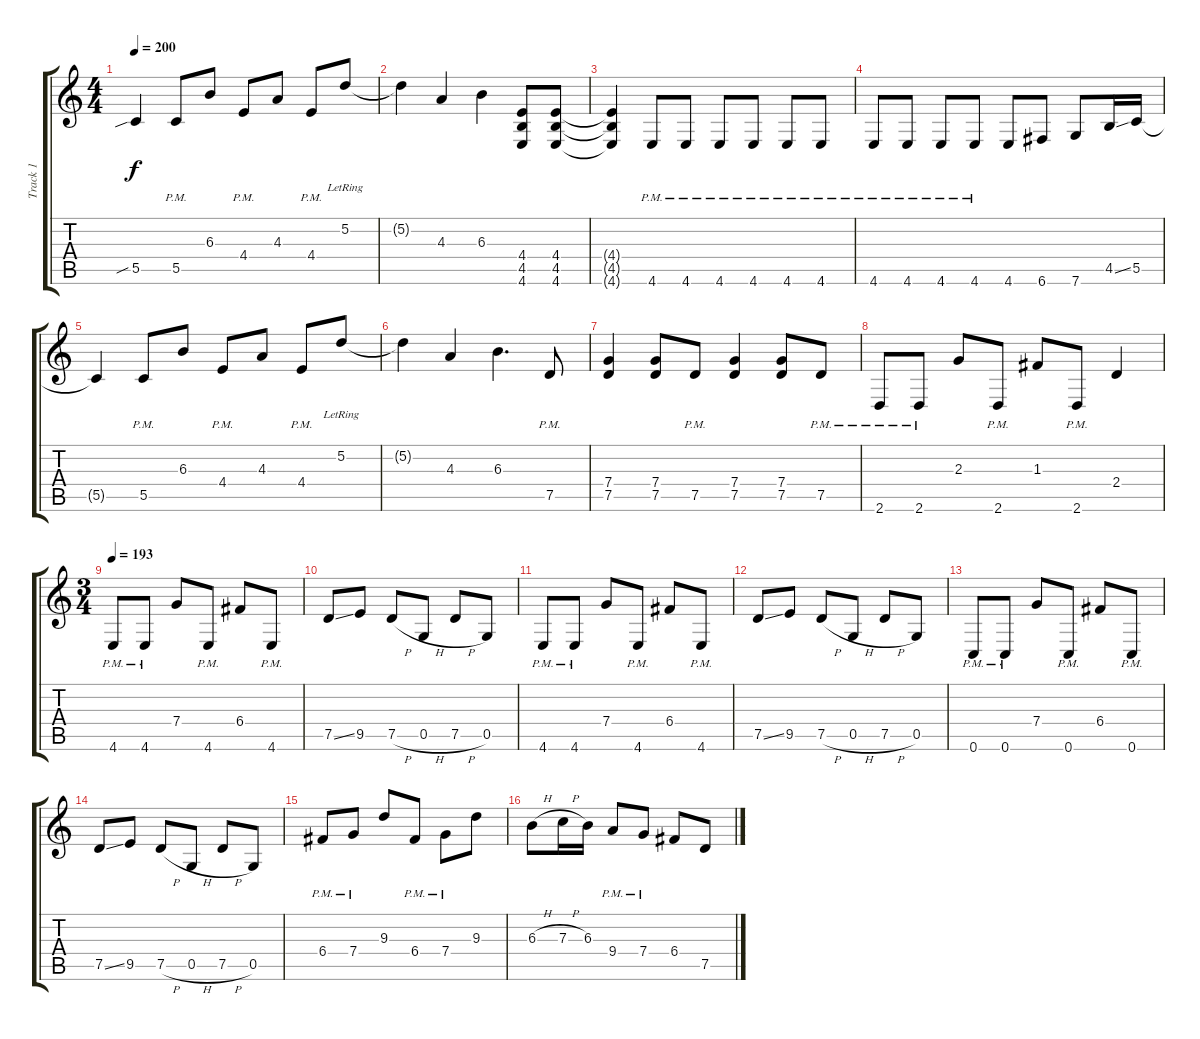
\track ("Track 1" "Track 1") {instrument overdrivenguitar}
\staff {score tabs}
\tuning (D4 A3 F3 C3 G2 C2) {hide}
\ts (4 4)
\tempo 200
\clef g2
\ks c
5.5{sib}.4{dy f} 5.5{pm}.8 6.3.8 4.4{pm}.8 4.3.8 4.4{pm}.8 5.2{lr}.8 |
5.2{t}.4 4.3.4 6.3.4 (4.4 4.5 4.6).8 (4.4 4.5 4.6).8 |
(4.4{t} 4.5{t} 4.6{t}).4 4.6{pm}.8 4.6{pm}.8 4.6{pm}.8 4.6{pm}.8 4.6{pm}.8 4.6{pm}.8 |
4.6{pm}.8 4.6{pm}.8 4.6{pm}.8 4.6{pm}.8 4.6.8 6.6.8 7.6.8 4.5{ss}.16 5.5.16 |
5.5{t}.4 5.5{pm}.8 6.3.8 4.4{pm}.8 4.3.8 4.4{pm}.8 5.2{lr}.8 |
5.2{t}.4 4.3.4 6.3.4{d} 7.5{pm}.8 |
(7.4 7.5).4 (7.4 7.5).8 7.5{pm}.8 (7.4 7.5).4 (7.4 7.5).8 7.5{pm}.8 |
2.6{pm}.8 2.6{pm}.8 2.3.8 2.6{pm}.8 1.3.8 2.6{pm}.8 2.4.4 |
\ts (3 4)
\tempo 193
4.6{pm}.8 4.6{pm}.8 7.4.8 4.6{pm}.8 6.4.8 4.6{pm}.8 |
7.5{ss}.8 9.5.8 7.5{h}.8 0.5{h}.8 7.5{h}.8 0.5.8 |
4.6{pm}.8 4.6{pm}.8 7.4.8 4.6{pm}.8 6.4.8 4.6{pm}.8 |
7.5{ss}.8 9.5.8 7.5{h}.8 0.5{h}.8 7.5{h}.8 0.5.8 |
0.6{pm}.8 0.6{pm}.8 7.4.8 0.6{pm}.8 6.4.8 0.6{pm}.8 |
7.5{ss}.8 9.5.8 7.5{h}.8 0.5{h}.8 7.5{h}.8 0.5.8 |
6.4{pm}.8 7.4{pm}.8 9.3.8 6.4{pm}.8 7.4{pm}.8 9.3.8 |
6.3{h}.8 7.3{h}.16 6.3.16 9.4{pm}.8 7.4{pm}.8 6.4.8 7.5.8
